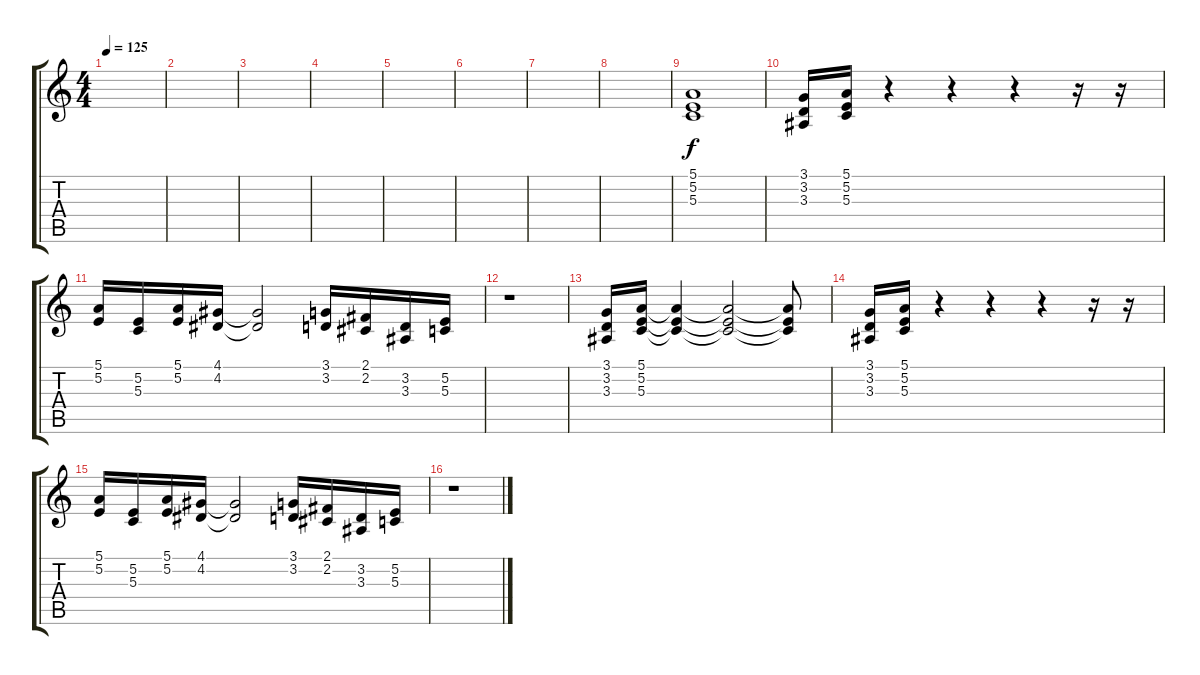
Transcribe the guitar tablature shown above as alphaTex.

\track "" {instrument churchorgan}
\staff {score tabs}
\tuning (E4 B3 G3 D3 A2 E2) {hide}
\ts (4 4)
\tempo 125
\clef g2
\ks c
|
|
|
|
|
|
|
|
(5.1 5.2 5.3).1 |
(3.1 3.2 3.3).16 (5.1 5.2 5.3).16 r.4 r.4 r.4 r.16 r.16 |
(5.1 5.2).16 (5.2 5.3).16 (5.1 5.2).16 (4.1 4.2).16 (4.1{t} 4.2{t}).2 (3.1 3.2).16 (2.1 2.2).16 (3.2 3.3).16 (5.2 5.3).16 |
r.1 |
(3.1 3.2 3.3).16 (5.1 5.2 5.3).16 (5.1{t} 5.2{t} 5.3{t}).4 (5.1{t} 5.2{t} 5.3{t}).2 (5.1{t} 5.2{t} 5.3{t}).8 |
(3.1 3.2 3.3).16 (5.1 5.2 5.3).16 r.4 r.4 r.4 r.16 r.16 |
(5.1 5.2).16 (5.2 5.3).16 (5.1 5.2).16 (4.1 4.2).16 (4.1{t} 4.2{t}).2 (3.1 3.2).16 (2.1 2.2).16 (3.2 3.3).16 (5.2 5.3).16 |
r.1
